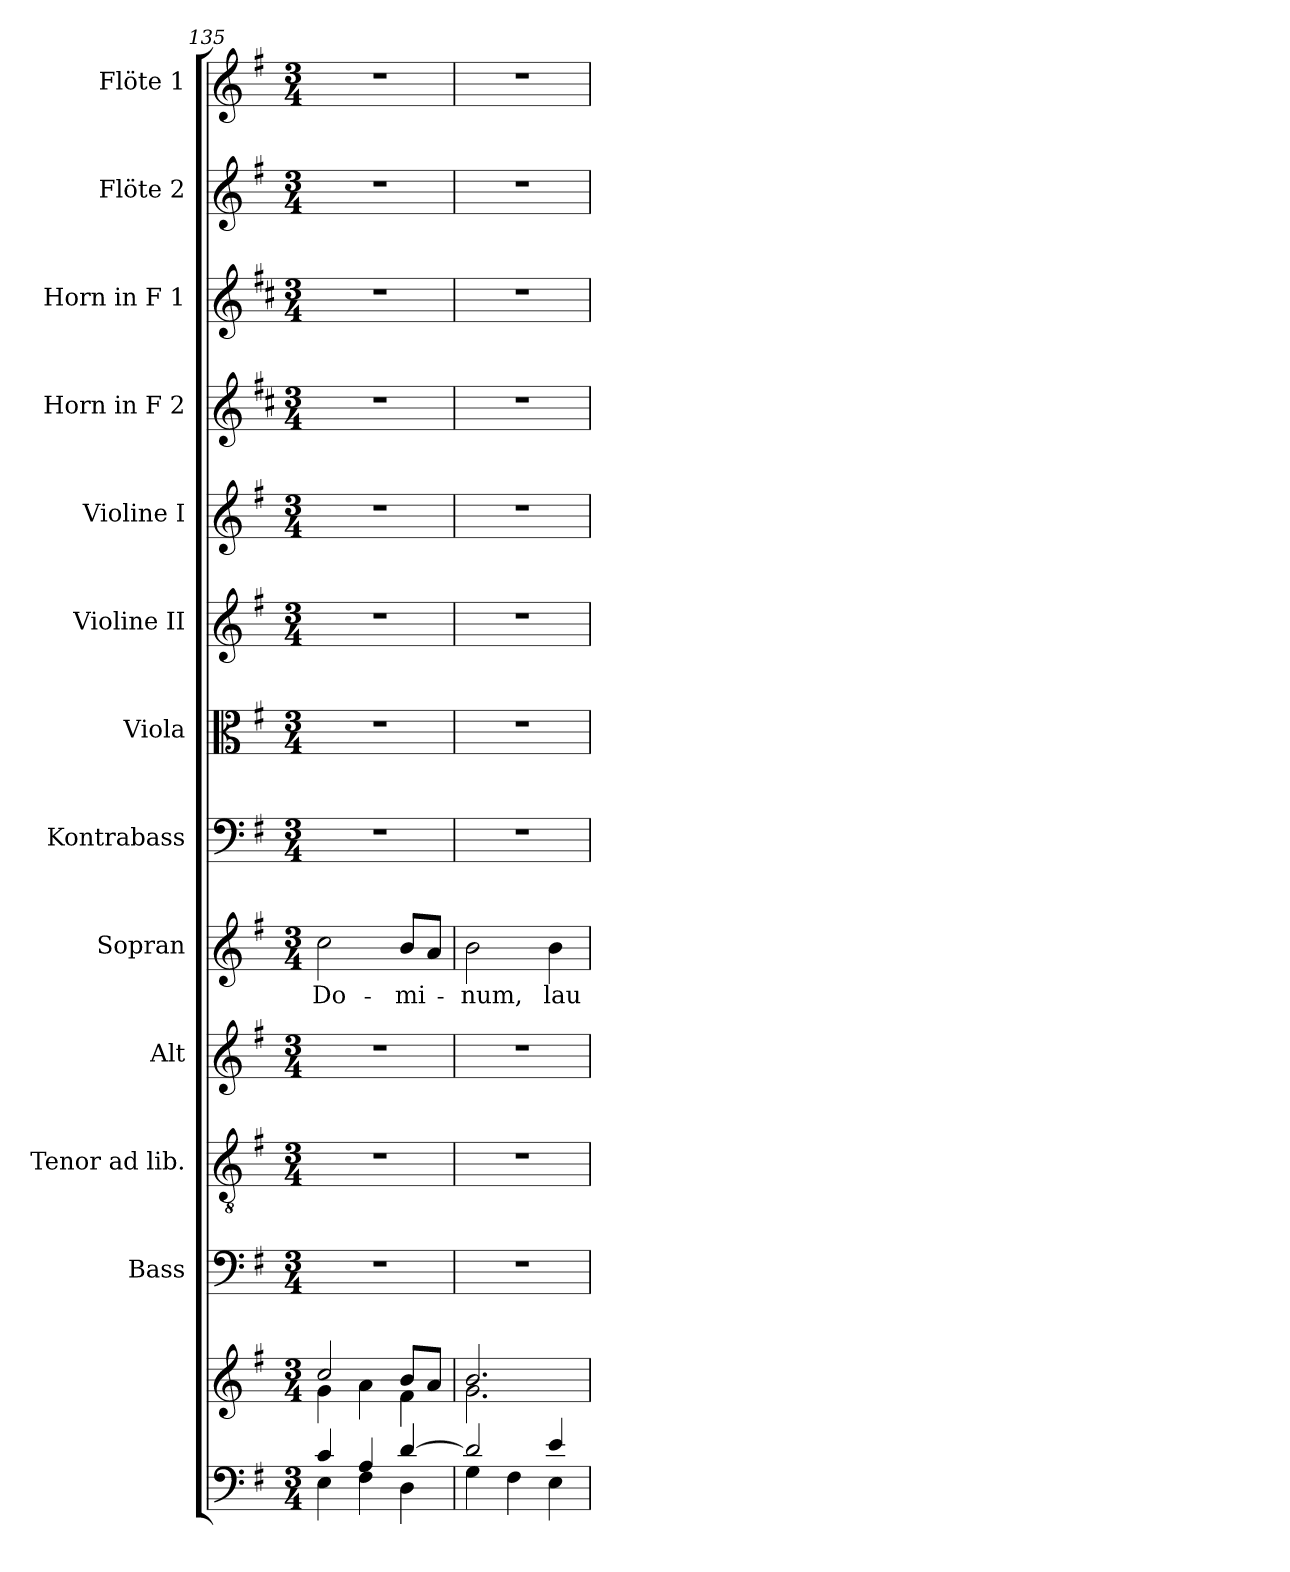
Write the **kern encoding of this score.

**kern	**kern	**kern	**kern	**kern	**kern	**text	**kern	**kern	**kern	**kern	**kern	**kern	**kern	**kern
*part13	*part13	*part12	*part11	*part10	*part9	*part9	*part8	*part7	*part6	*part5	*part4	*part3	*part2	*part1
*staff14	*staff13	*staff12	*staff11	*staff10	*staff9	*staff9	*staff8	*staff7	*staff6	*staff5	*staff4	*staff3	*staff2	*staff1
*	*	*I"Bass	*I"Tenor ad lib.	*I"Alt	*I"Sopran	*	*I"Kontrabass	*I"Viola	*I"Violine II	*I"Violine I	*I"Horn in F 2	*I"Horn in F 1	*I"Flöte 2	*I"Flöte 1
*	*	*I'B.	*I'T.	*I'A.	*I'S.	*	*I'Kb.	*I'Vla.	*I'Vl. II	*I'Vl. I	*	*	*I'Fl. 2	*I'Fl. 1
*clefF4	*clefG2	*clefF4	*clefGv2	*clefG2	*clefG2	*	*clefF4	*clefC3	*clefG2	*clefG2	*clefG2	*clefG2	*clefG2	*clefG2
*	*	*	*	*	*	*	*ITrd7c12	*	*	*	*ITrd4c7	*ITrd4c7	*	*
*k[f#]	*k[f#]	*k[f#]	*k[f#]	*k[f#]	*k[f#]	*	*k[f#]	*k[f#]	*k[f#]	*k[f#]	*k[f#]	*k[f#]	*k[f#]	*k[f#]
*G:	*G:	*G:	*G:	*G:	*G:	*	*G:	*G:	*G:	*G:	*G:	*G:	*G:	*G:
*M3/4	*M3/4	*M3/4	*M3/4	*M3/4	*M3/4	*	*M3/4	*M3/4	*M3/4	*M3/4	*M3/4	*M3/4	*M3/4	*M3/4
=135	=135	=135	=135	=135	=135	=135	=135	=135	=135	=135	=135	=135	=135	=135
*^	*^	*	*	*	*	*	*	*	*	*	*	*	*	*
!	!	!	!	!	!	!	!	!LO:LY:b	!	!	!	!	!	!	!	!
4c/	4E\	2cc/	4g\	2.r	2.r	2.r	2cc\	Do-	2.r	2.r	2.r	2.r	2.r	2.r	2.r	2.r
4A/	4F#\	.	4a\	.	.	.	.	.	.	.	.	.	.	.	.	.
!	!	!	!	!	!	!	!	!LO:LY:b	!	!	!	!	!	!	!	!
[>4d/	4D\	8b/L	4f#\	.	.	.	8b/L	-mi-	.	.	.	.	.	.	.	.
.	.	8a/J	.	.	.	.	8a/J	.	.	.	.	.	.	.	.	.
=136	=136	=136	=136	=136	=136	=136	=136	=136	=136	=136	=136	=136	=136	=136	=136	=136
!	!	!	!	!	!	!	!	!LO:LY:b	!	!	!	!	!	!	!	!
2d/]	4G\	2.b/	2.g\	2.r	2.r	2.r	2b\	-num,	2.r	2.r	2.r	2.r	2.r	2.r	2.r	2.r
.	4F#\	.	.	.	.	.	.	.	.	.	.	.	.	.	.	.
!	!	!	!	!	!	!	!	!LO:LY:b	!	!	!	!	!	!	!	!
4e/	4E\	.	.	.	.	.	4b\	lau-	.	.	.	.	.	.	.	.
*v	*v	*	*	*	*	*	*	*	*	*	*	*	*	*	*	*
*	*v	*v	*	*	*	*	*	*	*	*	*	*	*	*	*
=	=	=	=	=	=	=	=	=	=	=	=	=	=	=
*-	*-	*-	*-	*-	*-	*-	*-	*-	*-	*-	*-	*-	*-	*-
